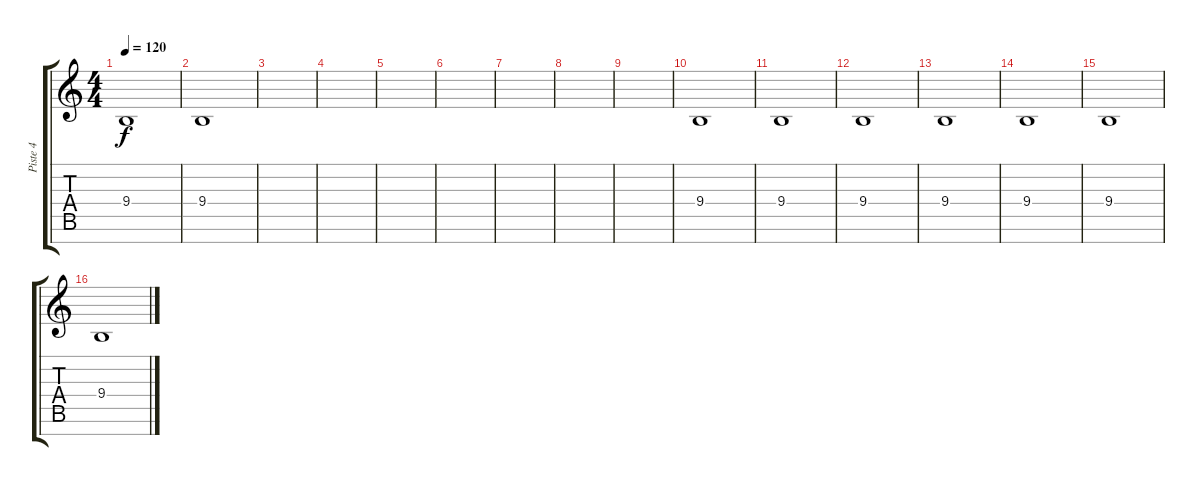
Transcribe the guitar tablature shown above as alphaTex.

\track ("Piste 4" "Piste 4") {instrument pad7halo}
\staff {score tabs}
\tuning (E4 B3 G3 D3 A2 E2 B1) {hide}
\ts (4 4)
\tempo 120
\clef g2
\ks c
9.4.1{dy f volume 8} |
9.4.1{volume 8} |
|
|
|
|
|
|
|
9.4.1{volume 8} |
9.4.1{volume 8} |
9.4.1{volume 8} |
9.4.1{volume 8} |
9.4.1{volume 8} |
9.4.1{volume 8} |
9.4.1{volume 8}
